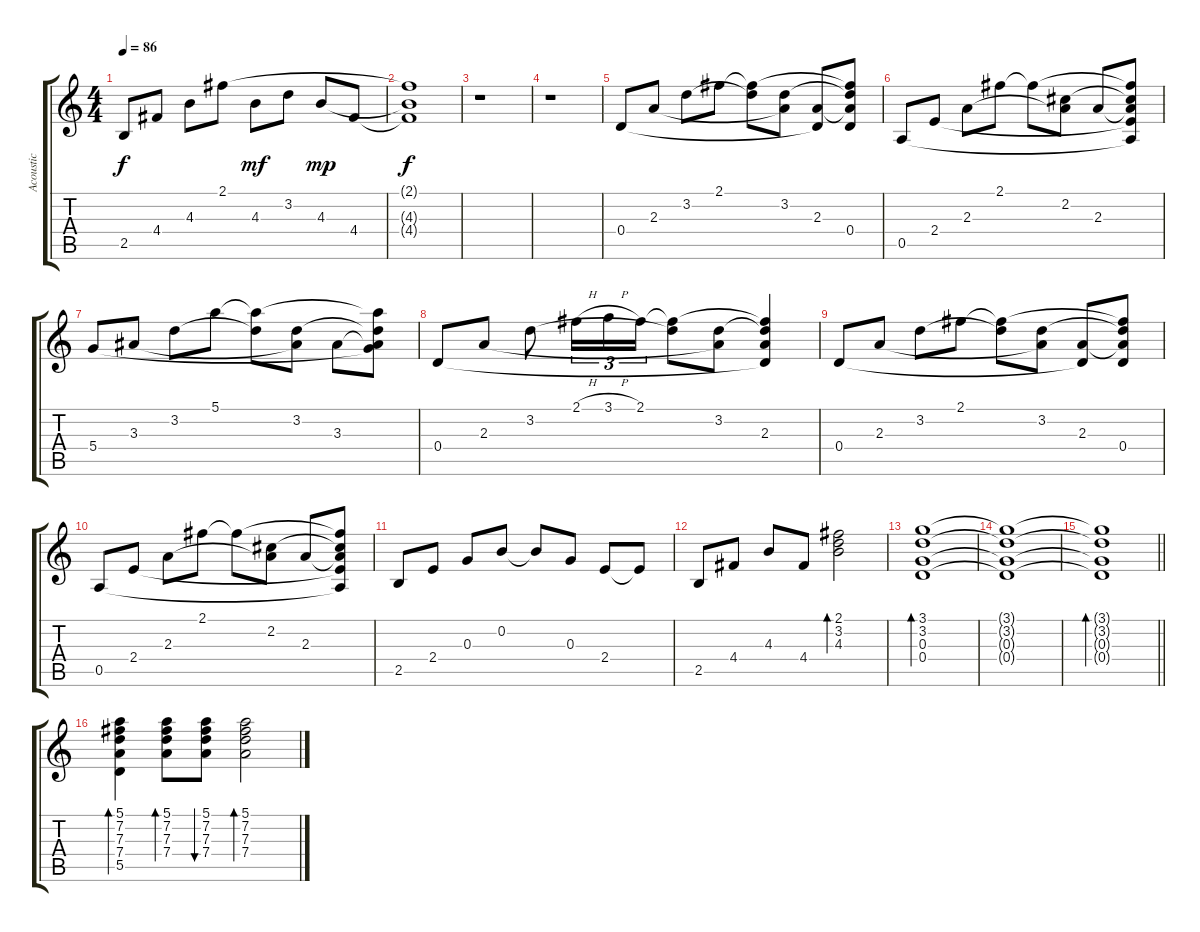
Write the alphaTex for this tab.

\track ("Acoustic" "Acoustic") {instrument acousticguitarsteel}
\staff {score tabs}
\tuning (E4 B3 G3 D3 A2 E2) {hide}
\ts (4 4)
\tempo 86
\clef g2
\ks c
2.5.8{dy f} 4.4.8 4.3.8 2.1.8 4.3.8{dy mf} 3.2.8 4.3.8{dy mp} 4.4.8 |
(2.1{t} 4.3{t} 4.4{t}).1{dy f} |
r.1 |
r.1 |
0.4.8 2.3.8 3.2.8 2.1.8 (2.1{t} 3.2{t}).8 (3.2 2.3{t}).8 (2.3 0.4{t}).8 (2.1{t} 3.2{t} 2.3{t} 0.4).8 |
0.5.8 2.4.8 2.3.8 2.1.8 2.1{t}.8 (2.2 2.3{t}).8 2.3.8 (2.1{t} 2.2{t} 2.3{t} 2.4{t} 0.5{t}).8 |
5.4.8 3.3.8 3.2.8 5.1.8 (5.1{t} 3.2{t}).8 (3.2 3.3{t}).8 3.3.8 (5.1{t} 3.2{t} 3.3{t} 5.4{t}).8 |
0.4.8 2.3.8 3.2.8 2.1{h}.16{tu (3 2)} 3.1{h}.16{tu (3 2)} 2.1.16{tu (3 2)} (2.1{t} 3.2{t}).8 (3.2 2.3{t}).8 (2.1{t} 3.2{t} 2.3 0.4{t}).4 |
0.4.8 2.3.8 3.2.8 2.1.8 (2.1{t} 3.2{t}).8 (3.2 2.3{t}).8 (2.3 0.4{t}).8 (2.1{t} 3.2{t} 2.3{t} 0.4).8 |
0.5.8 2.4.8 2.3.8 2.1.8 2.1{t}.8 (2.2 2.3{t}).8 2.3.8 (2.1{t} 2.2{t} 2.3{t} 2.4{t} 0.5{t}).8 |
2.5.8 2.4.8 0.3.8 0.2.8 0.2{t}.8 0.3.8 2.4.8 2.4{t}.8 |
2.5.8 4.4.8 4.3.8 4.4.8 (2.1 3.2 4.3).2{bd 120} |
(3.1 3.2 0.3 0.4).1{bd 240} |
(3.1{t} 3.2{t} 0.3{t} 0.4{t}).1 |
\barLineRight lightlight
(3.1{t} 3.2{t} 0.3{t} 0.4{t}).1{bd 120} |
(5.1 7.2 7.3 7.4 5.5).4{bd 120} (5.1 7.2 7.3 7.4).8{bd 60} (5.1 7.2 7.3 7.4).8{bu 60} (5.1 7.2 7.3 7.4).2{bd 60}
